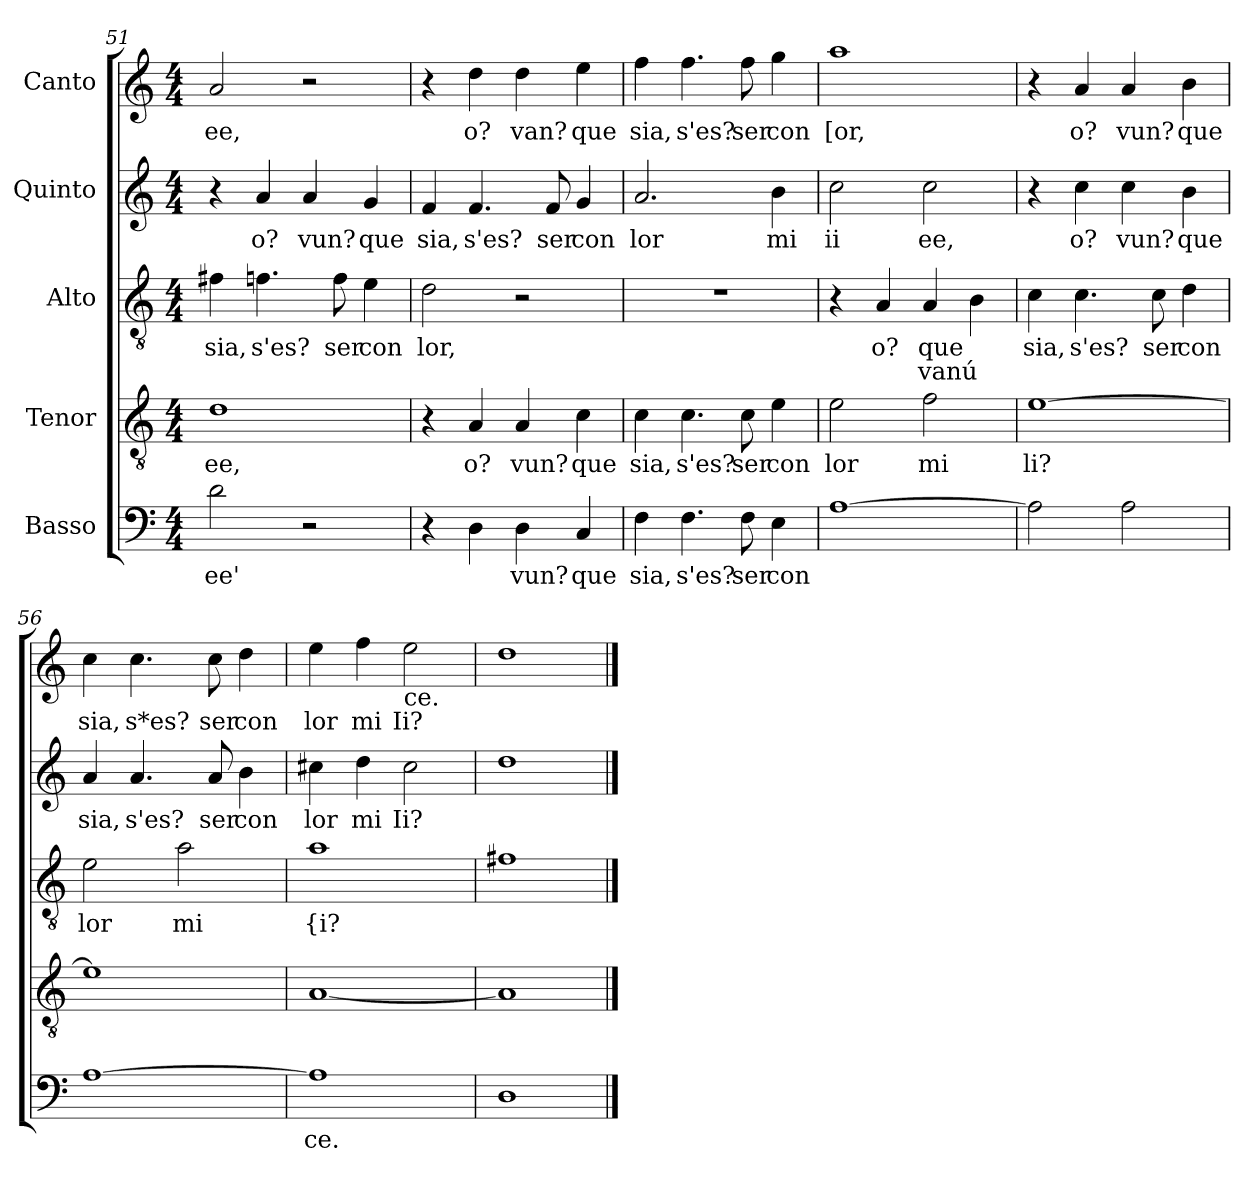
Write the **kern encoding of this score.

**kern	**text	**kern	**text	**kern	**text	**text	**kern	**text	**kern	**text
*part5	*part5	*part4	*part4	*part3	*part3	*part3	*part2	*part2	*part1	*part1
*staff5	*staff5	*staff4	*staff4	*staff3	*staff3	*staff3	*staff2	*staff2	*staff1	*staff1
*I"Basso	*	*I"Tenor	*	*I"Alto	*	*	*I"Quinto	*	*I"Canto	*
*clefF4	*	*clefGv2	*	*clefGv2	*	*	*clefG2	*	*clefG2	*
*k[]	*	*k[]	*	*k[]	*	*	*k[]	*	*k[]	*
*M4/4	*	*M4/4	*	*M4/4	*	*	*M4/4	*	*M4/4	*
=51	=51	=51	=51	=51	=51	=51	=51	=51	=51	=51
!	!LO:LY:b	!	!LO:LY:b	!	!LO:LY:b	!	!	!	!	!LO:LY:b
2d\	ee'	1d	ee,	4f#X\	sia,	.	4r	.	2a/	ee,
!	!	!	!	!	!LO:LY:b	!	!	!LO:LY:b	!	!
.	.	.	.	4.fn\	s'es?	.	4a/	o?	.	.
!	!	!	!	!	!	!	!	!LO:LY:b	!	!
2r	.	.	.	.	.	.	4a/	vun?	2r	.
!	!	!	!	!	!LO:LY:b	!	!	!	!	!
.	.	.	.	8f\	ser	.	.	.	.	.
!	!	!	!	!	!LO:LY:b	!	!	!LO:LY:b	!	!
.	.	.	.	4e\	con	.	4g/	que	.	.
=52	=52	=52	=52	=52	=52	=52	=52	=52	=52	=52
!	!	!	!	!	!LO:LY:b	!	!	!LO:LY:b	!	!
4r	.	4r	.	2d\	lor,	.	4f/	sia,	4r	.
!	!	!	!LO:LY:b	!	!	!	!	!LO:LY:b	!	!LO:LY:b
4D\	.	4A/	o?	.	.	.	4.f/	s'es?	4dd\	o?
!	!LO:LY:b	!	!LO:LY:b	!	!	!	!	!	!	!LO:LY:b
4D\	vun?	4A/	vun?	2r	.	.	.	.	4dd\	van?
!	!	!	!	!	!	!	!	!LO:LY:b	!	!
.	.	.	.	.	.	.	8f/	ser	.	.
!	!LO:LY:b	!	!LO:LY:b	!	!	!	!	!LO:LY:b	!	!LO:LY:b
4C/	que	4c\	que	.	.	.	4g/	con	4ee\	que
=53	=53	=53	=53	=53	=53	=53	=53	=53	=53	=53
!	!LO:LY:b	!	!LO:LY:b	!	!	!	!	!LO:LY:b	!	!LO:LY:b
4F\	sia,	4c\	sia,	1r	.	.	2.a/	lor	4ff\	sia,
!	!LO:LY:b	!	!LO:LY:b	!	!	!	!	!	!	!LO:LY:b
4.F\	s'es?	4.c\	s'es?	.	.	.	.	.	4.ff\	s'es?
!	!LO:LY:b	!	!LO:LY:b	!	!	!	!	!	!	!LO:LY:b
8F\	ser	8c\	ser	.	.	.	.	.	8ff\	ser
!	!LO:LY:b	!	!LO:LY:b	!	!	!	!	!LO:LY:b	!	!LO:LY:b
4E\	con	4e\	con	.	.	.	4b\	mi	4gg\	con
=54	=54	=54	=54	=54	=54	=54	=54	=54	=54	=54
!	!	!	!LO:LY:b	!	!	!	!	!LO:LY:b	!	!LO:LY:b
[1A	.	2e\	lor	4r	.	.	2cc\	ii	1aa	[or,
!	!	!	!	!	!LO:LY:b	!	!	!	!	!
.	.	.	.	4A/	o?	.	.	.	.	.
!	!	!	!LO:LY:b	!	!LO:LY:b	!LO:LY:b	!	!LO:LY:b	!	!
.	.	2f\	mi	4A/	que	vanú	2cc\	ee,	.	.
.	.	.	.	4B\	.	.	.	.	.	.
=55	=55	=55	=55	=55	=55	=55	=55	=55	=55	=55
!	!	!	!LO:LY:b	!	!LO:LY:b	!	!	!	!	!
2A\]	.	[1e	li?	4c\	sia,	.	4r	.	4r	.
!	!	!	!	!	!LO:LY:b	!	!	!LO:LY:b	!	!LO:LY:b
.	.	.	.	4.c\	s'es?	.	4cc\	o?	4a/	o?
!	!	!	!	!	!	!	!	!LO:LY:b	!	!LO:LY:b
2A\	.	.	.	.	.	.	4cc\	vun?	4a/	vun?
!	!	!	!	!	!LO:LY:b	!	!	!	!	!
.	.	.	.	8c\	ser	.	.	.	.	.
!	!	!	!	!	!LO:LY:b	!	!	!LO:LY:b	!	!LO:LY:b
.	.	.	.	4d\	con	.	4b\	que	4b\	que
=56	=56	=56	=56	=56	=56	=56	=56	=56	=56	=56
!	!	!	!	!	!LO:LY:b	!	!	!LO:LY:b	!	!LO:LY:b
[1A	.	1e]	.	2e\	lor	.	4a/	sia,	4cc\	sia,
!	!	!	!	!	!	!	!	!LO:LY:b	!	!LO:LY:b
.	.	.	.	.	.	.	4.a/	s'es?	4.cc\	s*es?
!	!	!	!	!	!LO:LY:b	!	!	!	!	!
.	.	.	.	2a\	mi	.	.	.	.	.
!	!	!	!	!	!	!	!	!LO:LY:b	!	!LO:LY:b
.	.	.	.	.	.	.	8a/	ser	8cc\	ser
!	!	!	!	!	!	!	!	!LO:LY:b	!	!LO:LY:b
.	.	.	.	.	.	.	4b\	con	4dd\	con
=57	=57	=57	=57	=57	=57	=57	=57	=57	=57	=57
!	!LO:LY:b	!	!	!	!LO:LY:b	!	!	!LO:LY:b	!	!LO:LY:b
1A]	ce.	[1A	.	1a	{i?	.	4cc#X\	lor	4ee\	lor
!	!	!	!	!	!	!	!	!LO:LY:b	!	!LO:LY:b
.	.	.	.	.	.	.	4dd\	mi	4ff\	mi
!	!	!	!	!	!	!	!	!	!LO:TX:b:t=ce.	!
!	!	!	!	!	!	!	!	!LO:LY:b	!	!LO:LY:b
.	.	.	.	.	.	.	2cc#\	Ii?	2ee\	Ii?
=58	=58	=58	=58	=58	=58	=58	=58	=58	=58	=58
1D	.	1A]	.	1f#X	.	.	1dd	.	1dd	.
==	==	==	==	==	==	==	==	==	==	==
*-	*-	*-	*-	*-	*-	*-	*-	*-	*-	*-
